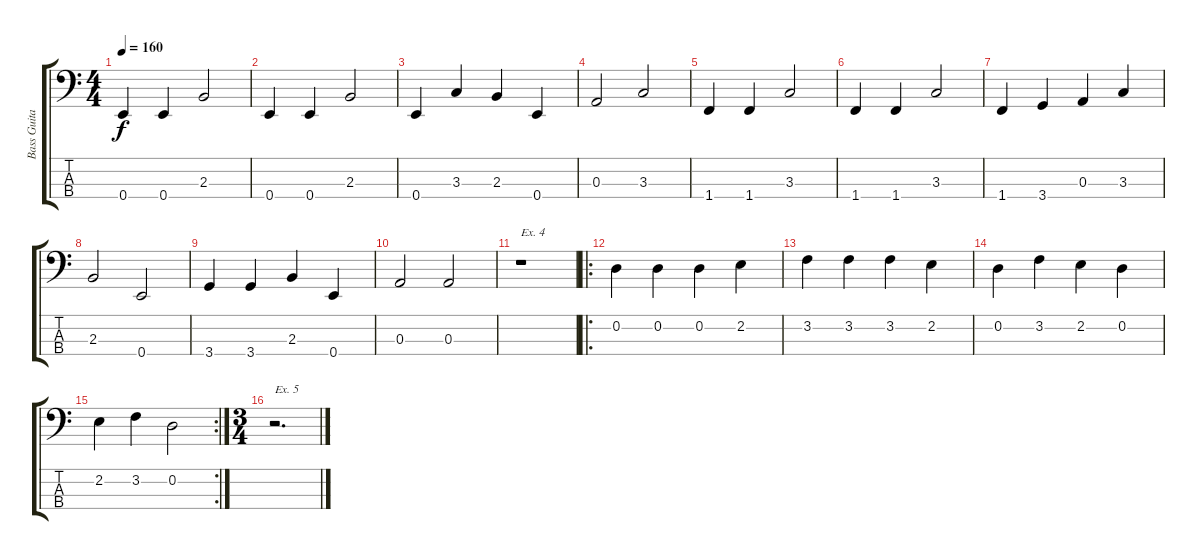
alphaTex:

\track ("Bass Guitar" "Bass Guita") {instrument electricbasspick}
\staff {score tabs}
\tuning (G2 D2 A1 E1) {hide}
\ts (4 4)
\tempo 160
\clef f4
\ks c
0.4.4{dy f} 0.4.4 2.3.2 |
0.4.4 0.4.4 2.3.2 |
0.4.4 3.3.4 2.3.4 0.4.4 |
0.3.2 3.3.2 |
1.4.4 1.4.4 3.3.2 |
1.4.4 1.4.4 3.3.2 |
1.4.4 3.4.4 0.3.4 3.3.4 |
2.3.2 0.4.2 |
3.4.4 3.4.4 2.3.4 0.4.4 |
0.3.2 0.3.2 |
r.1{txt "Ex. 4"} |
\ro
0.2.4 0.2.4 0.2.4 2.2.4 |
3.2.4 3.2.4 3.2.4 2.2.4 |
0.2.4 3.2.4 2.2.4 0.2.4 |
\rc 2
2.2.4 3.2.4 0.2.2 |
\ts (3 4)
r.2{d txt "Ex. 5"}
